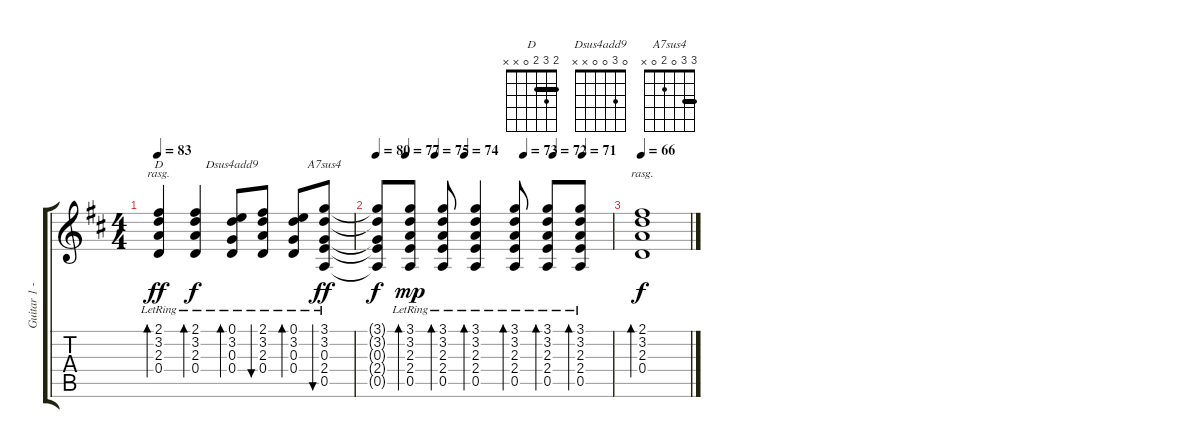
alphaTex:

\track ("Guitar 1 - Frey" "Guitar 1 -") {instrument acousticguitarsteel}
\staff {score tabs}
\tuning (E4 B3 G3 D3 A2 E2) {hide}
\chord ("D" 2 3 2 0 x x) {barre 2}
\chord ("Dsus4add9" 0 3 0 0 x x)
\chord ("A7sus4" 3 3 0 2 0 x) {barre 3}
\ts (4 4)
\tempo 83
\clef g2
\ks d
(2.1{lr} 3.2{lr} 2.3{lr} 0.4{lr}).4{bd 60 ch "D" rasg ii dy ff} (2.1{lr} 3.2{lr} 2.3{lr} 0.4{lr}).4{bd 30 dy f} (0.1{lr} 3.2{lr} 0.3{lr} 0.4{lr}).8{bd 30 ch "Dsus4add9"} (2.1{lr} 3.2{lr} 2.3{lr} 0.4{lr}).8{bu 30} (0.1{lr} 3.2{lr} 0.3{lr} 0.4{lr}).8{bd 30} (3.1{lr} 3.2{lr} 0.3{lr} 2.4{lr} 0.5{lr}).8{bu 30 ch "A7sus4" dy ff} |
\tempo 80
\tempo (77 0.125)
\tempo (75 0.25)
\tempo (74 0.375)
\tempo (73 0.625)
\tempo (72 0.75)
\tempo (71 0.875)
(3.1{t} 3.2{t} 0.3{t} 2.4{t} 0.5{t}).8{dy f} (3.1{lr} 3.2{lr} 2.3{lr} 2.4{lr} 0.5{lr}).8{bd 30 dy mp} (3.1{lr} 3.2{lr} 2.3{lr} 2.4{lr} 0.5{lr}).8{bd 30} (3.1{lr} 3.2{lr} 2.3{lr} 2.4{lr} 0.5{lr}).4{bd 30} (3.1{lr} 3.2{lr} 2.3{lr} 2.4{lr} 0.5{lr}).8{bd 30} (3.1{lr} 3.2{lr} 2.3{lr} 2.4{lr} 0.5{lr}).8{bd 30} (3.1{lr} 3.2{lr} 2.3{lr} 2.4{lr} 0.5{lr}).8{bd 30} |
\tempo 66
(2.1 3.2 2.3 0.4).1{bd 120 rasg ii dy f}
